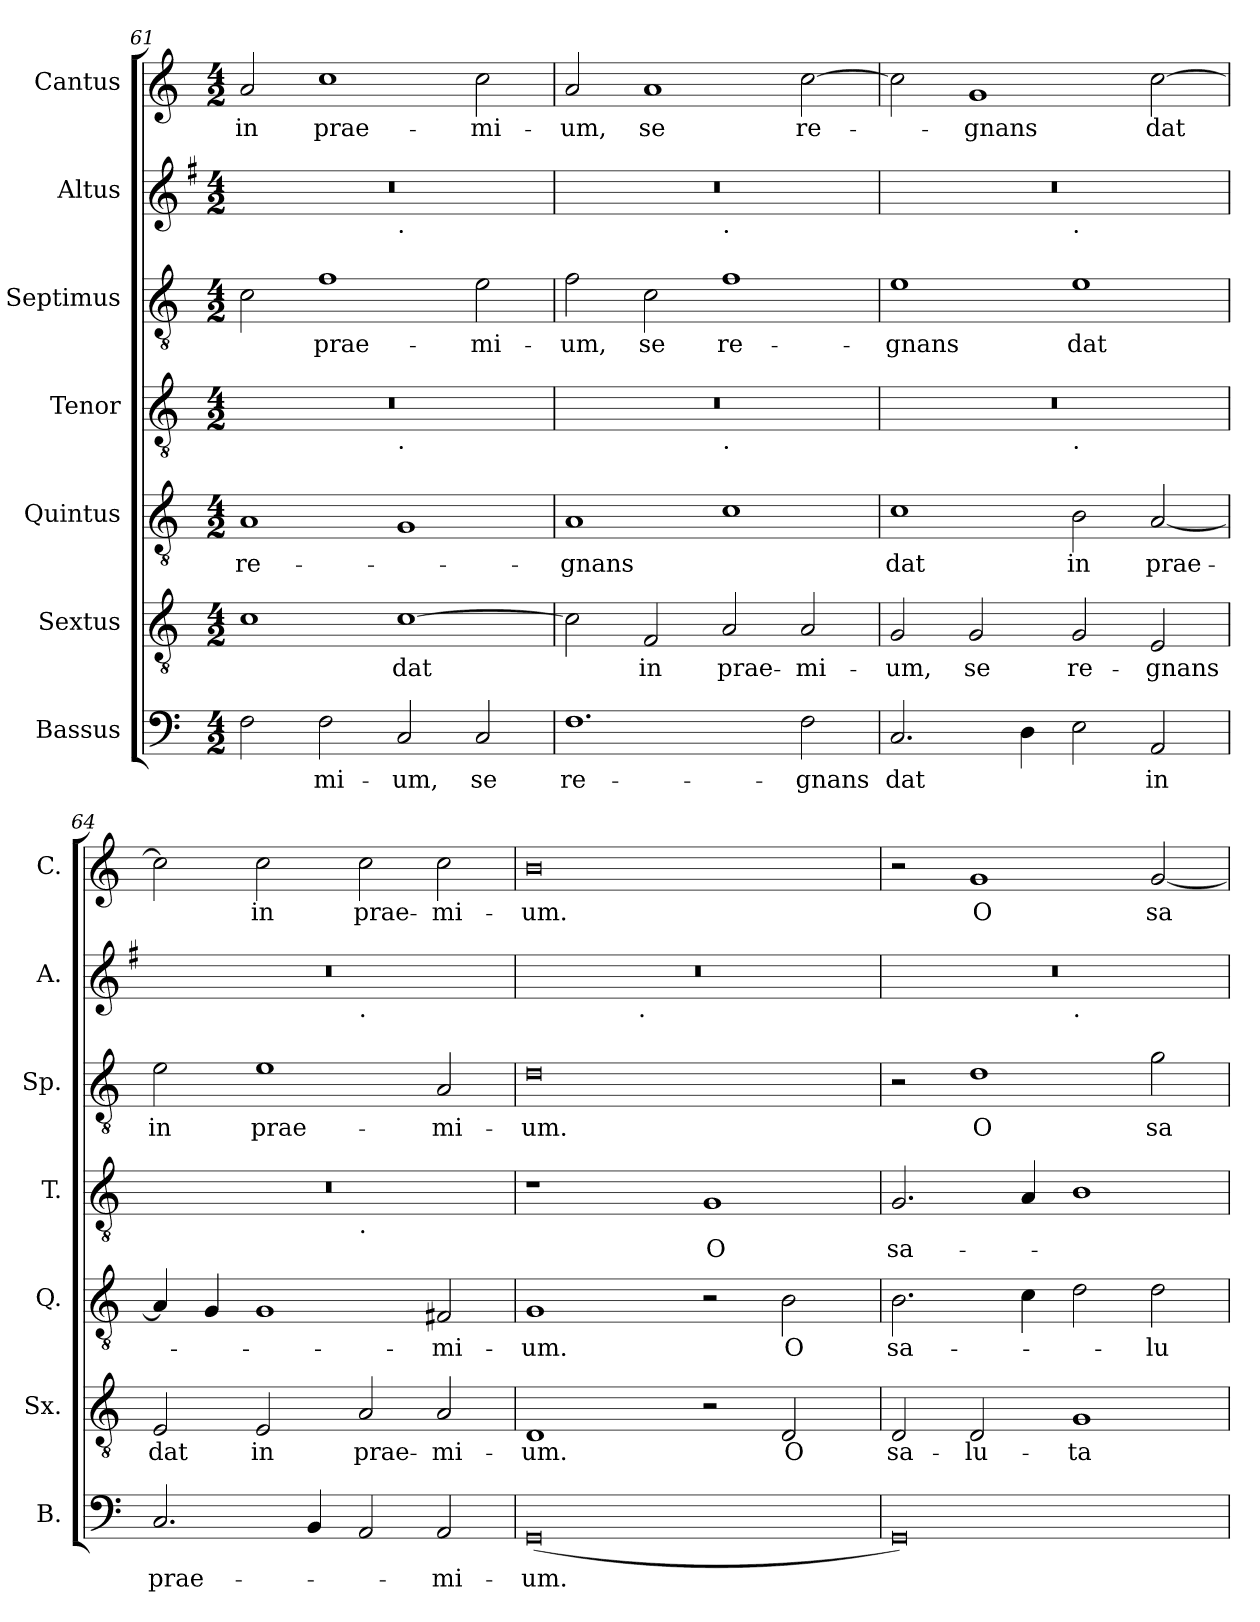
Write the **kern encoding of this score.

**kern	**text	**kern	**text	**kern	**text	**kern	**text	**kern	**text	**kern	**kern	**text
*part7	*part7	*part6	*part6	*part5	*part5	*part4	*part4	*part3	*part3	*part2	*part1	*part1
*staff7	*staff7	*staff6	*staff6	*staff5	*staff5	*staff4	*staff4	*staff3	*staff3	*staff2	*staff1	*staff1
*I"Bassus	*	*I"Sextus	*	*I"Quintus	*	*I"Tenor	*	*I"Septimus	*	*I"Altus	*I"Cantus	*
*I'B.	*	*I'Sx.	*	*I'Q.	*	*I'T.	*	*I'Sp.	*	*I'A.	*I'C.	*
!!LO:PB:g=z
*clefF4	*	*clefGv2	*	*clefGv2	*	*clefGv2	*	*clefGv2	*	*clefG2	*clefG2	*
*k[]	*	*k[]	*	*k[]	*	*k[]	*	*k[]	*	*k[f#]	*k[]	*
*M4/2	*	*M4/2	*	*M4/2	*	*M4/2	*	*M4/2	*	*M4/2	*M4/2	*
=61	=61	=61	=61	=61	=61	=61	=61	=61	=61	=61	=61	=61
!	!	!	!	!	!LO:LY:b	!	!	!	!	!	!	!LO:LY:b
*	*	*	*	*	*	*^	*	*	*	*^	*	*
2F\	.	1c	.	1A	re-	0r	1ryy	.	2c\	.	0r	1ryy	2a/	in
!	!LO:LY:b	!	!	!	!	!	!	!	!	!LO:LY:b	!	!	!	!LO:LY:b
2F\	-mi-	.	.	.	.	.	.	.	1f	prae-	.	.	1cc	prae-
!	!	!	!	!	!	!	!	!	!	!	!	!LO:TX:b:t=.	!	!
!	!	!	!	!	!	!	!LO:TX:b:t=.	!	!	!	!	!	!	!
!	!LO:LY:b	!	!LO:LY:b	!	!	!	!	!	!	!	!	!	!	!
2C/	-um,	[1c	dat	1G	.	.	1ryy	.	.	.	.	1ryy	.	.
!	!LO:LY:b	!	!	!	!	!	!	!	!	!LO:LY:b	!	!	!	!LO:LY:b
2C/	se	.	.	.	.	.	.	.	2e\	-mi-	.	.	2cc\	-mi-
=62	=62	=62	=62	=62	=62	=62	=62	=62	=62	=62	=62	=62	=62	=62
!	!LO:LY:b	!	!	!	!LO:LY:b	!	!	!	!	!LO:LY:b	!	!	!	!LO:LY:b
1.F	re-	2c\]	.	1A	-gnans	0r	1ryy	.	2f\	-um,	0r	1ryy	2a/	-um,
!	!	!	!LO:LY:b	!	!	!	!	!	!	!LO:LY:b	!	!	!	!LO:LY:b
.	.	2F/	in	.	.	.	.	.	2c\	se	.	.	1a	se
!	!	!	!	!	!	!	!	!	!	!	!	!LO:TX:b:t=.	!	!
!	!	!	!	!	!	!	!LO:TX:b:t=.	!	!	!	!	!	!	!
!	!	!	!LO:LY:b	!	!	!	!	!	!	!LO:LY:b	!	!	!	!
.	.	2A/	prae-	1c	.	.	1ryy	.	1f	re-	.	1ryy	.	.
!	!LO:LY:b	!	!LO:LY:b	!	!	!	!	!	!	!	!	!	!	!LO:LY:b
2F\	-gnans	2A/	-mi-	.	.	.	.	.	.	.	.	.	[2cc\	re-
=63	=63	=63	=63	=63	=63	=63	=63	=63	=63	=63	=63	=63	=63	=63
!	!LO:LY:b	!	!LO:LY:b	!	!LO:LY:b	!	!	!	!	!LO:LY:b	!	!	!	!
2.C/	dat	2G/	-um,	1c	dat	0r	1ryy	.	1e	-gnans	0r	1ryy	2cc\]	.
!	!	!	!LO:LY:b	!	!	!	!	!	!	!	!	!	!	!LO:LY:b
.	.	2G/	se	.	.	.	.	.	.	.	.	.	1g	-gnans
4D\	.	.	.	.	.	.	.	.	.	.	.	.	.	.
!	!	!	!	!	!	!	!	!	!	!	!	!LO:TX:b:t=.	!	!
!	!	!	!	!	!	!	!LO:TX:b:t=.	!	!	!	!	!	!	!
!	!	!	!LO:LY:b	!	!LO:LY:b	!	!	!	!	!LO:LY:b	!	!	!	!
2E\	.	2G/	re-	2B\	in	.	1ryy	.	1e	dat	.	1ryy	.	.
!	!LO:LY:b	!	!LO:LY:b	!	!LO:LY:b	!	!	!	!	!	!	!	!	!LO:LY:b
2AA/	in	2E/	-gnans	[2A/	prae-	.	.	.	.	.	.	.	[2cc\	dat
=64	=64	=64	=64	=64	=64	=64	=64	=64	=64	=64	=64	=64	=64	=64
!	!LO:LY:b	!	!LO:LY:b	!	!	!	!	!	!	!LO:LY:b	!	!	!	!
2.C/	prae-	2E/	dat	4A/]	.	0r	1ryy	.	2e\	in	0r	1ryy	2cc\]	.
.	.	.	.	4G/	.	.	.	.	.	.	.	.	.	.
!	!	!	!LO:LY:b	!	!	!	!	!	!	!LO:LY:b	!	!	!	!LO:LY:b
.	.	2E/	in	1G	.	.	.	.	1e	prae-	.	.	2cc\	in
4BB/	.	.	.	.	.	.	.	.	.	.	.	.	.	.
!	!	!	!	!	!	!	!	!	!	!	!	!LO:TX:b:t=.	!	!
!	!	!	!	!	!	!	!LO:TX:b:t=.	!	!	!	!	!	!	!
!	!	!	!LO:LY:b	!	!	!	!	!	!	!	!	!	!	!LO:LY:b
2AA/	.	2A/	prae-	.	.	.	1ryy	.	.	.	.	1ryy	2cc\	prae-
!	!LO:LY:b	!	!LO:LY:b	!	!LO:LY:b	!	!	!	!	!LO:LY:b	!	!	!	!LO:LY:b
2AA/	-mi-	2A/	-mi-	2F#X/	-mi-	.	.	.	2A/	-mi-	.	.	2cc\	-mi-
=65	=65	=65	=65	=65	=65	=65	=65	=65	=65	=65	=65	=65	=65	=65
!	!LO:LY:b	!	!LO:LY:b	!	!LO:LY:b	!	!	!	!	!LO:LY:b	!	!	!	!LO:LY:b
*	*	*	*	*	*	*v	*v	*	*	*	*	*	*	*
(<0GG	-um.	1D	-um.	1G	-um.	1r	.	0d	-um.	0r	2ryy	0b	-um.
.	.	.	.	.	.	.	.	.	.	.	8ryy	.	.
!	!	!	!	!	!	!	!	!	!	!	!LO:TX:b:t=.	!	!
.	.	.	.	.	.	.	.	.	.	.	1ryy	.	.
!	!	!	!	!	!	!	!LO:LY:b	!	!	!	!	!	!
.	.	2r	.	2r	.	1G	O	.	.	.	.	.	.
!	!	!	!LO:LY:b	!	!LO:LY:b	!	!	!	!	!	!	!	!
.	.	2D/	O	2B\	O	.	.	.	.	.	.	.	.
.	.	.	.	.	.	.	.	.	.	.	4.ryy	.	.
=66	=66	=66	=66	=66	=66	=66	=66	=66	=66	=66	=66	=66	=66
!	!	!	!LO:LY:b	!	!LO:LY:b	!	!LO:LY:b	!	!	!	!	!	!
0GG)	.	2D/	sa-	2.B\	sa-	2.G/	sa-	2r	.	0r	1ryy	2r	.
!	!	!	!LO:LY:b	!	!	!	!	!	!LO:LY:b	!	!	!	!LO:LY:b
.	.	2D/	-lu-	.	.	.	.	1d	O	.	.	1g	O
.	.	.	.	4c\	.	4A/	.	.	.	.	.	.	.
!	!	!	!	!	!	!	!	!	!	!	!LO:TX:b:t=.	!	!
!	!	!	!LO:LY:b	!	!	!	!	!	!	!	!	!	!
.	.	1G	-ta-	2d\	.	1B	.	.	.	.	1ryy	.	.
!	!	!	!	!	!LO:LY:b	!	!	!	!LO:LY:b	!	!	!	!LO:LY:b
.	.	.	.	2d\	-lu-	.	.	2g\	sa-	.	.	[2g/	sa-
*	*	*	*	*	*	*	*	*	*	*v	*v	*	*
=	=	=	=	=	=	=	=	=	=	=	=	=
*-	*-	*-	*-	*-	*-	*-	*-	*-	*-	*-	*-	*-
